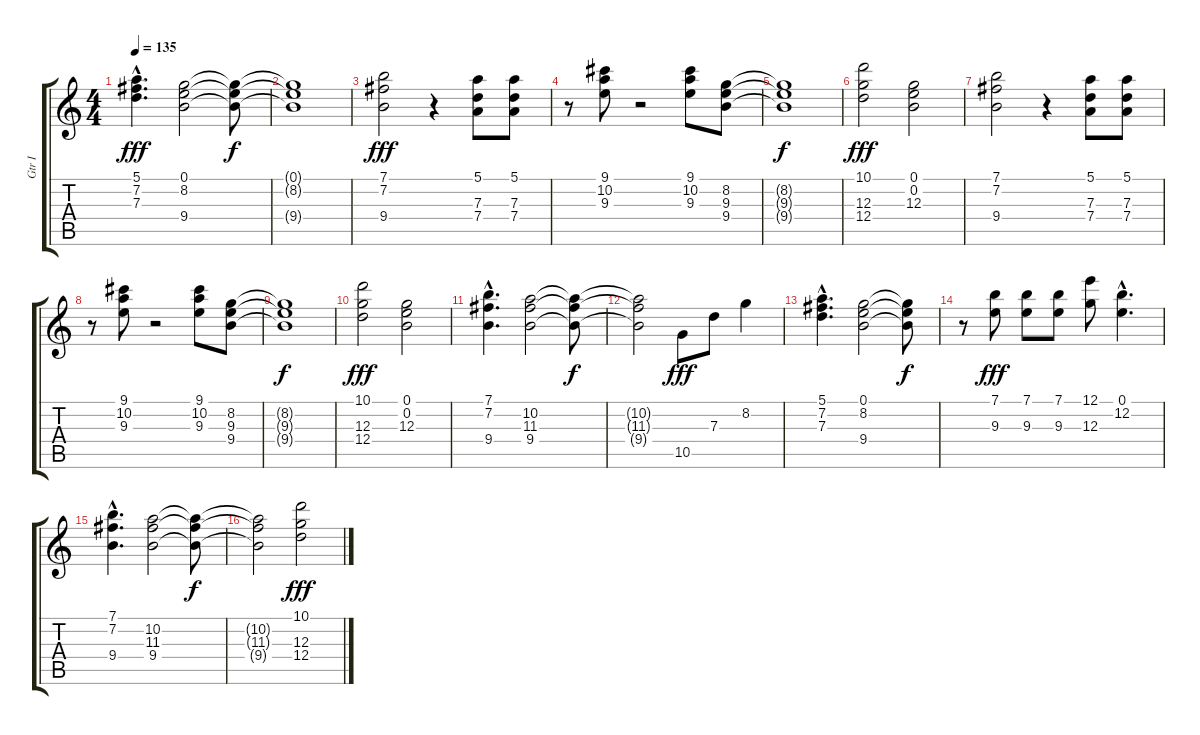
\track ("Gtr I" "Gtr I") {instrument distortionguitar}
\staff {score tabs}
\tuning (E4 B3 G3 D3 A2 E2) {hide}
\ts (4 4)
\tempo 135
\clef g2
\ks c
(5.1{hac} 7.2{hac} 7.3{hac}).4{d dy fff} (0.1 8.2 9.4).2 (0.1{t} 8.2{t} 9.4{t}).8{dy f} |
(0.1{t} 8.2{t} 9.4{t}).1 |
(7.1 7.2 9.4).2{dy fff} r.4 (5.1 7.3 7.4).8 (5.1 7.3 7.4).8 |
r.8 (9.1 10.2 9.3).8 r.2 (9.1 10.2 9.3).8 (8.2 9.3 9.4).8 |
(8.2{t} 9.3{t} 9.4{t}).1{dy f} |
(10.1 12.3 12.4).2{dy fff} (0.1 0.2 12.3).2 |
(7.1 7.2 9.4).2 r.4 (5.1 7.3 7.4).8 (5.1 7.3 7.4).8 |
r.8 (9.1 10.2 9.3).8 r.2 (9.1 10.2 9.3).8 (8.2 9.3 9.4).8 |
(8.2{t} 9.3{t} 9.4{t}).1{dy f} |
(10.1 12.3 12.4).2{dy fff} (0.1 0.2 12.3).2 |
(7.1{hac} 7.2{hac} 9.4{hac}).4{d} (10.2 11.3 9.4).2 (10.2{t} 11.3{t} 9.4{t}).8{dy f} |
(10.2{t} 11.3{t} 9.4{t}).2 10.5.8{dy fff} 7.3.8 8.2.4 |
(5.1{hac} 7.2{hac} 7.3{hac}).4{d} (0.1 8.2 9.4).2 (0.1{t} 8.2{t} 9.4{t}).8{dy f} |
r.8 (7.1 9.3).8{dy fff} (7.1 9.3).8 (7.1 9.3).8 (12.1 12.3).8 (0.1{hac} 12.2{hac}).4{d} |
(7.1{hac} 7.2{hac} 9.4{hac}).4{d} (10.2 11.3 9.4).2 (10.2{t} 11.3{t} 9.4{t}).8{dy f} |
(10.2{t} 11.3{t} 9.4{t}).2 (10.1 12.3 12.4).2{dy fff}
